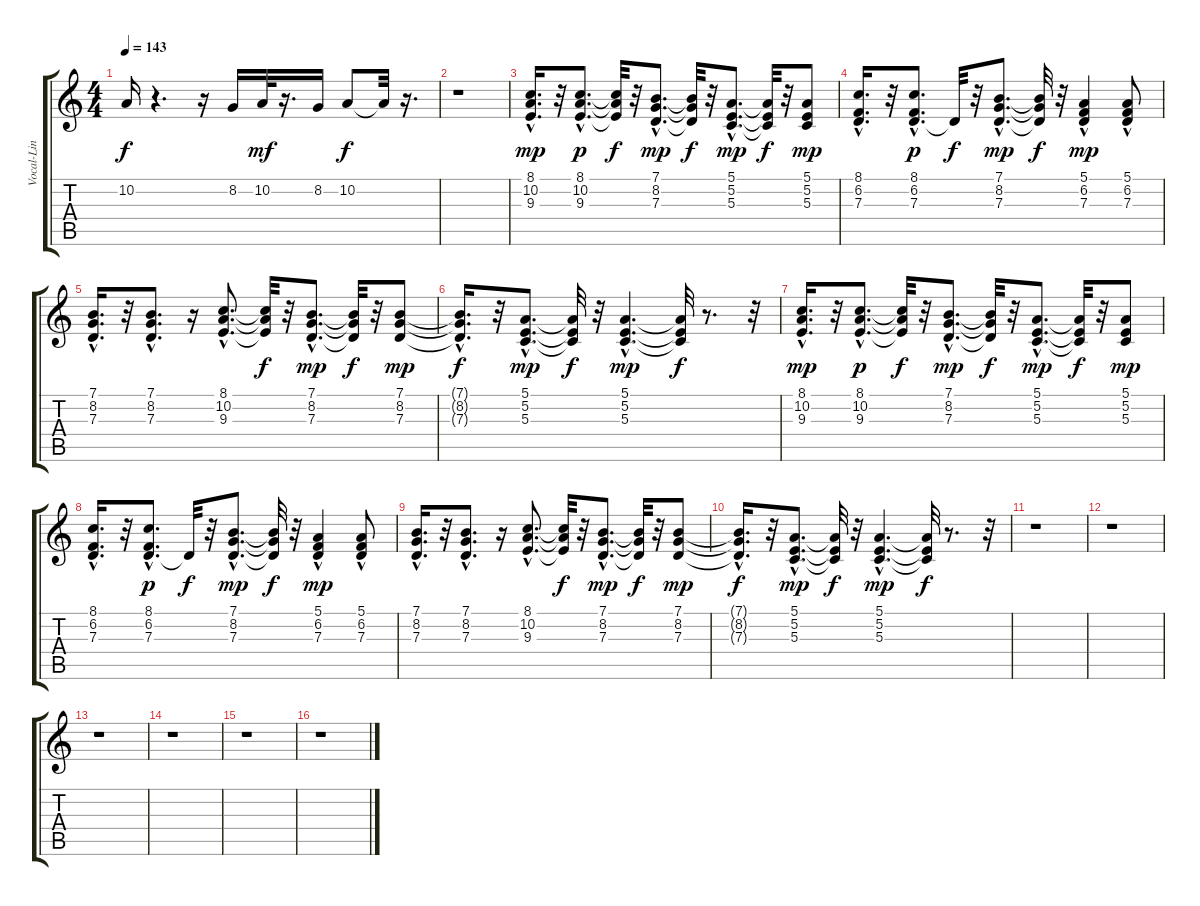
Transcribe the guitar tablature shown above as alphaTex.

\track ("Vocal-Lin" "Vocal-Lin") {instrument sopranosax}
\staff {score tabs}
\tuning (E4 B3 G3 D3 A2 E2) {hide}
\ts (4 4)
\tempo 143
\clef g2
\ks c
10.2{t}.16{dy f} r.4{d} r.16 8.2.16 10.2.32{dy mf} r.16{d} 8.2.16 10.2.8{dy f} 10.2{t}.32 r.16{d} |
r.1 |
(8.1{hac} 10.2{hac} 9.3{hac}).16{d dy mp} r.32 (8.1{hac} 10.2{hac} 9.3{hac}).8{d dy p} (8.1{t} 10.2{t} 9.3{t}).32{dy f} r.32 (7.1{hac} 8.2{hac} 7.3{hac}).8{d dy mp} (7.1{t} 8.2{t} 7.3{t}).32{dy f} r.32 (5.1{hac} 5.2{hac} 5.3{hac}).8{d dy mp} (5.1{t} 5.2{t} 5.3{t}).32{dy f} r.32 (5.1 5.2 5.3).8{dy mp} |
(8.1{hac} 6.2{hac} 7.3{hac}).16{d} r.32 (8.1{hac} 6.2{hac} 7.3{hac}).8{d dy p} 7.3{t}.32{dy f} r.32 (7.1{hac} 8.2{hac} 7.3{hac}).8{d dy mp} (7.1{t} 8.2{t} 7.3{t}).32{dy f} r.32 (5.1 6.2 7.3{hac}).4{dy mp} (5.1{hac} 6.2 7.3).8 |
(7.1{hac} 8.2{hac} 7.3{hac}).16{d} r.32 (7.1{hac} 8.2{hac} 7.3{hac}).8{d} r.16 (8.1{hac} 10.2{hac} 9.3{hac}).8{d} (8.1{t} 10.2{t} 9.3{t}).32{dy f} r.32 (7.1{hac} 8.2{hac} 7.3{hac}).8{d dy mp} (7.1{t} 8.2{t} 7.3{t}).32{dy f} r.32 (7.1 8.2 7.3).8{dy mp} |
(7.1{hac t} 8.2{hac t} 7.3{hac t}).16{d dy f} r.32 (5.1{hac} 5.2{hac} 5.3{hac}).8{d dy mp} (5.1{t} 5.2{t} 5.3{t}).32{dy f} r.32 (5.1{hac} 5.2{hac} 5.3{hac}).4{d dy mp} (5.1{t} 5.2{t} 5.3{t}).32{dy f} r.8{d} r.32 |
(8.1{hac} 10.2{hac} 9.3{hac}).16{d dy mp} r.32 (8.1{hac} 10.2{hac} 9.3{hac}).8{d dy p} (8.1{t} 10.2{t} 9.3{t}).32{dy f} r.32 (7.1{hac} 8.2{hac} 7.3{hac}).8{d dy mp} (7.1{t} 8.2{t} 7.3{t}).32{dy f} r.32 (5.1{hac} 5.2{hac} 5.3{hac}).8{d dy mp} (5.1{t} 5.2{t} 5.3{t}).32{dy f} r.32 (5.1 5.2 5.3).8{dy mp} |
(8.1{hac} 6.2{hac} 7.3{hac}).16{d} r.32 (8.1{hac} 6.2{hac} 7.3{hac}).8{d dy p} 7.3{t}.32{dy f} r.32 (7.1{hac} 8.2{hac} 7.3{hac}).8{d dy mp} (7.1{t} 8.2{t} 7.3{t}).32{dy f} r.32 (5.1 6.2 7.3{hac}).4{dy mp} (5.1{hac} 6.2 7.3).8 |
(7.1{hac} 8.2{hac} 7.3{hac}).16{d} r.32 (7.1{hac} 8.2{hac} 7.3{hac}).8{d} r.16 (8.1{hac} 10.2{hac} 9.3{hac}).8{d} (8.1{t} 10.2{t} 9.3{t}).32{dy f} r.32 (7.1{hac} 8.2{hac} 7.3{hac}).8{d dy mp} (7.1{t} 8.2{t} 7.3{t}).32{dy f} r.32 (7.1 8.2 7.3).8{dy mp} |
(7.1{hac t} 8.2{hac t} 7.3{hac t}).16{d dy f} r.32 (5.1{hac} 5.2{hac} 5.3{hac}).8{d dy mp} (5.1{t} 5.2{t} 5.3{t}).32{dy f} r.32 (5.1{hac} 5.2{hac} 5.3{hac}).4{d dy mp} (5.1{t} 5.2{t} 5.3{t}).32{dy f} r.8{d} r.32 |
r.1 |
r.1 |
r.1 |
r.1 |
r.1 |
r.1
